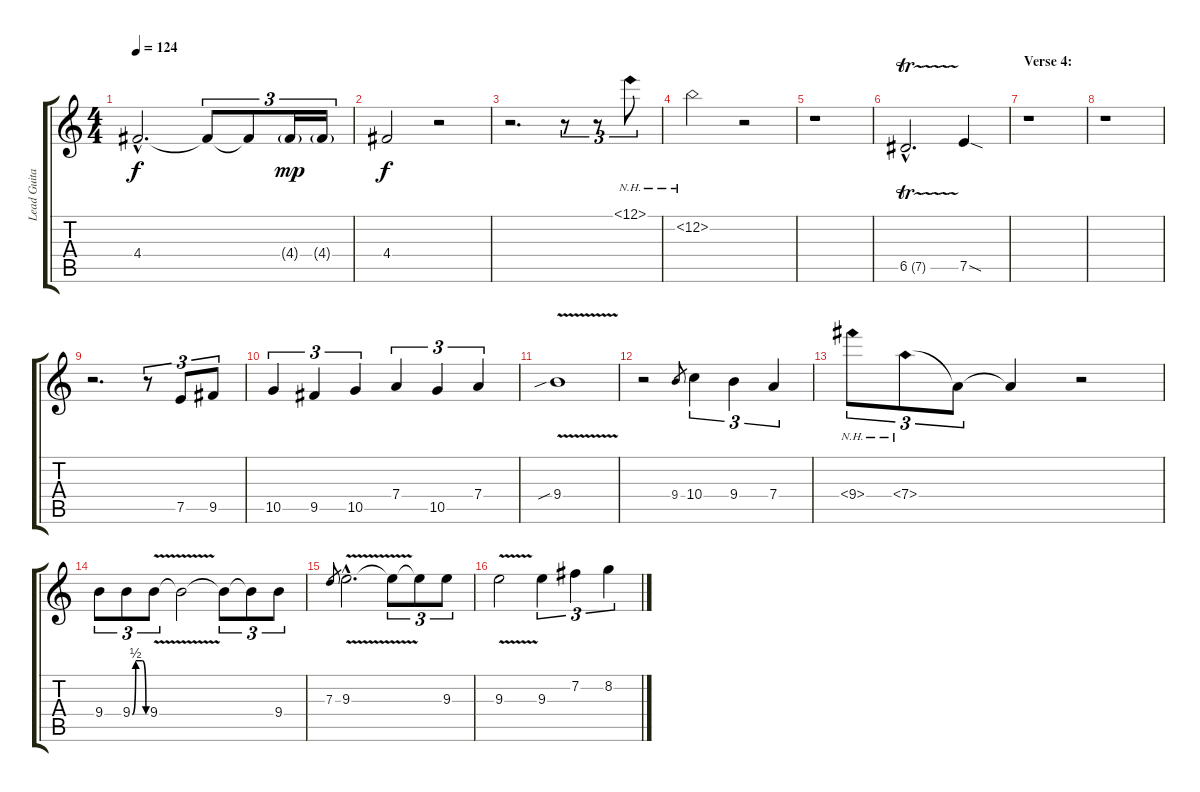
\track ("Lead Guitar I" "Lead Guita") {instrument distortionguitar}
\staff {score tabs}
\tuning (E4 B3 G3 D3 A2 E2) {hide}
\ts (4 4)
\tempo 124
\clef g2
\ks c
4.4{hac}.2{d dy f} 4.4{t}.8{tu (3 2)} 4.4{t}.8{tu (3 2)} 4.4{g}.16{tu (3 2) dy mp} 4.4{g}.16{tu (3 2)} |
4.4.2{dy f} r.2 |
r.2{d} r.8{tu (3 2)} r.8{tu (3 2)} 12.1{nh}.8{tu (3 2)} |
12.2{nh}.2 r.2 |
r.1 |
6.5{tr (7 32) hac}.2{d} 7.5{sod}.4 |
\section ("" "Verse 4:")
r.1 |
r.1 |
r.2{d} r.8{tu (3 2)} 7.5.8{tu (3 2)} 9.5.8{tu (3 2)} |
10.5.4{tu (3 2)} 9.5.4{tu (3 2)} 10.5.4{tu (3 2)} 7.4.4{tu (3 2)} 10.5.4{tu (3 2)} 7.4.4{tu (3 2)} |
9.4{v sib}.1 |
r.2 9.4.8{gr} 10.4.4{tu (3 2)} 9.4.4{tu (3 2)} 7.4.4{tu (3 2)} |
9.4{nh}.8{tu (3 2)} 7.4{nh}.8{tu (3 2)} 7.4{t}.8{tu (3 2)} 7.4{t}.4 r.2 |
9.4.8{tu (3 2)} 9.4{be (custom 0 0 15 2 30 2 45 2 60 0)}.8{tu (3 2)} 9.4{v}.8{tu (3 2)} 9.4{t}.2 9.4{t}.8{tu (3 2)} 9.4{t}.8{tu (3 2)} 9.4.8{tu (3 2)} |
7.3.8{gr} 9.3{v hac}.2{d} 9.3{t}.8{tu (3 2)} 9.3{t}.8{tu (3 2)} 9.3.8{tu (3 2)} |
9.3{v}.2 9.3.4{tu (3 2)} 7.2.4{tu (3 2)} 8.2.4{tu (3 2)}
